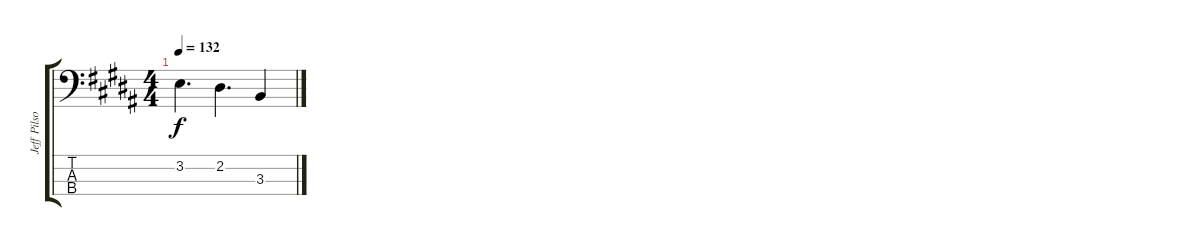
\track ("Jeff Pilson" "Jeff Pilso") {instrument electricbasspick}
\staff {score tabs}
\tuning (Gb2 Db2 Ab1 Eb1) {hide}
\ts (4 4)
\tempo 132
\clef f4
\ks g#minor
3.2.4{d dy f} 2.2.4{d} 3.3.4
